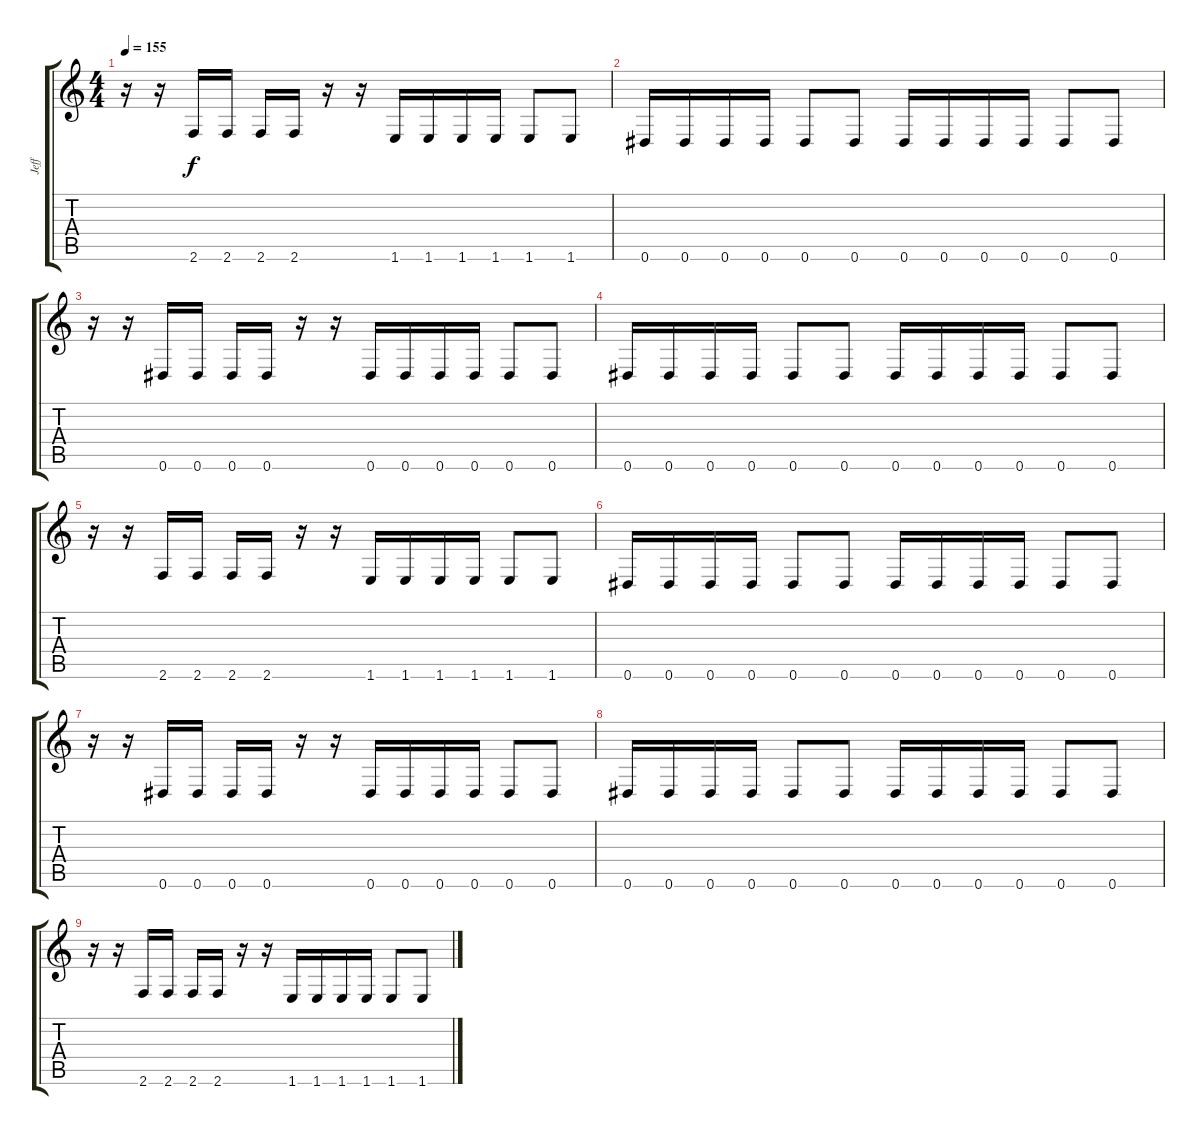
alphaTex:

\track ("Jeff" "Jeff") {instrument distortionguitar}
\staff {score tabs}
\tuning (Eb4 Bb3 Gb3 Db3 Ab2 Eb2) {hide}
\ts (4 4)
\tempo 155
\clef g2
\ks c
r.16{dy f} r.16 2.6.16 2.6.16 2.6.16 2.6.16 r.16 r.16 1.6.16 1.6.16 1.6.16 1.6.16 1.6.8 1.6.8 |
0.6.16 0.6.16 0.6.16 0.6.16 0.6.8 0.6.8 0.6.16 0.6.16 0.6.16 0.6.16 0.6.8 0.6.8 |
r.16 r.16 0.6.16 0.6.16 0.6.16 0.6.16 r.16 r.16 0.6.16 0.6.16 0.6.16 0.6.16 0.6.8 0.6.8 |
0.6.16 0.6.16 0.6.16 0.6.16 0.6.8 0.6.8 0.6.16 0.6.16 0.6.16 0.6.16 0.6.8 0.6.8 |
r.16 r.16 2.6.16 2.6.16 2.6.16 2.6.16 r.16 r.16 1.6.16 1.6.16 1.6.16 1.6.16 1.6.8 1.6.8 |
0.6.16 0.6.16 0.6.16 0.6.16 0.6.8 0.6.8 0.6.16 0.6.16 0.6.16 0.6.16 0.6.8 0.6.8 |
r.16 r.16 0.6.16 0.6.16 0.6.16 0.6.16 r.16 r.16 0.6.16 0.6.16 0.6.16 0.6.16 0.6.8 0.6.8 |
0.6.16 0.6.16 0.6.16 0.6.16 0.6.8 0.6.8 0.6.16 0.6.16 0.6.16 0.6.16 0.6.8 0.6.8 |
r.16 r.16 2.6.16 2.6.16 2.6.16 2.6.16 r.16 r.16 1.6.16 1.6.16 1.6.16 1.6.16 1.6.8 1.6.8
